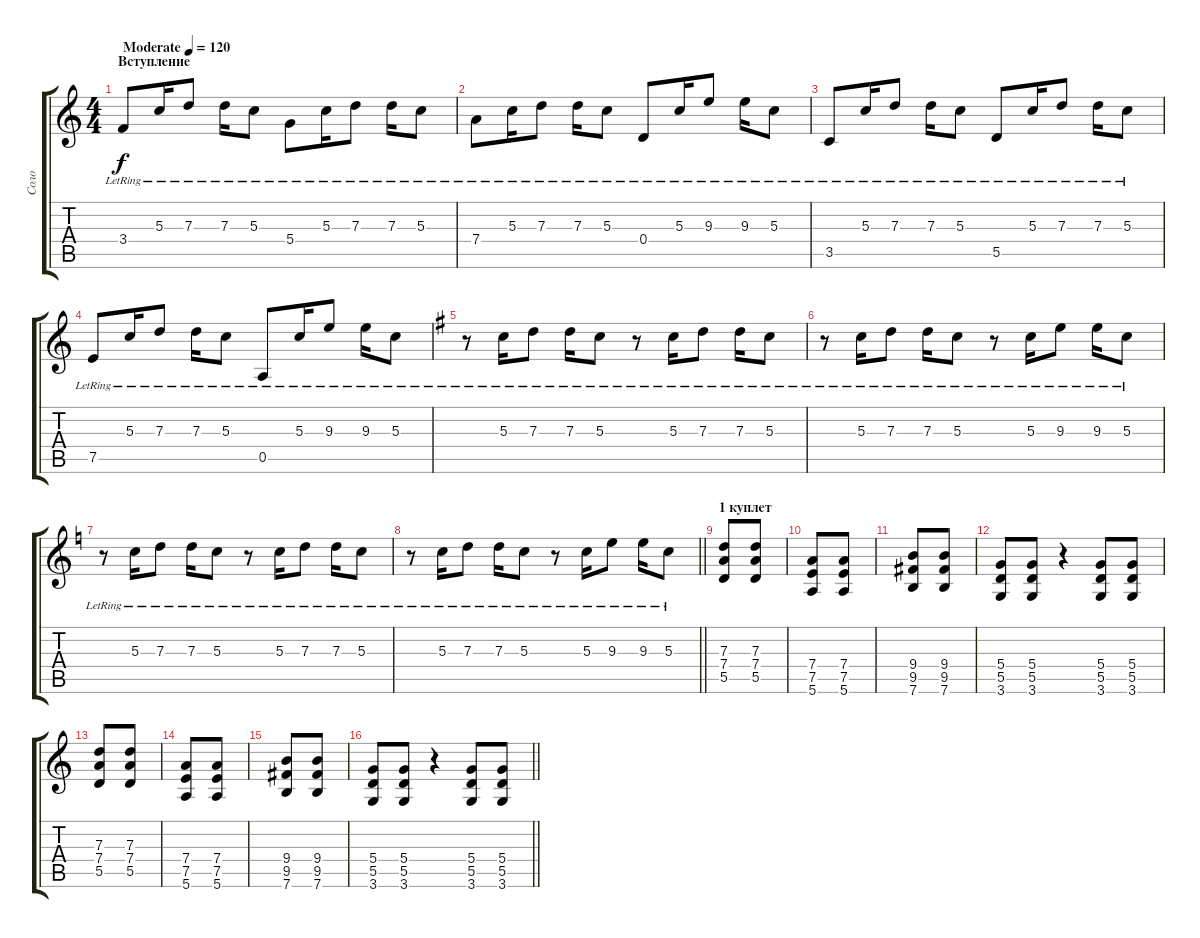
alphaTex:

\track ("Соло" "Соло") {instrument overdrivenguitar}
\staff {score tabs}
\tuning (E4 B3 G3 D3 A2 E2) {hide}
\ts (4 4)
\section ("" "Вступление")
\tempo (120 "Moderate")
\clef g2
\ks c
3.4{lr}.8{dy f instrument overdrivenguitar} 5.3{lr}.16 7.3{lr}.8 7.3{lr}.16 5.3{lr}.8 5.4{lr}.8 5.3{lr}.16 7.3{lr}.8 7.3{lr}.16 5.3{lr}.8 |
7.4{lr}.8 5.3{lr}.16 7.3{lr}.8 7.3{lr}.16 5.3{lr}.8 0.4{lr}.8 5.3{lr}.16 9.3{lr}.8 9.3{lr}.16 5.3{lr}.8 |
3.5{lr}.8 5.3{lr}.16 7.3{lr}.8 7.3{lr}.16 5.3{lr}.8 5.5{lr}.8 5.3{lr}.16 7.3{lr}.8 7.3{lr}.16 5.3{lr}.8 |
7.5{lr}.8 5.3{lr}.16 7.3{lr}.8 7.3{lr}.16 5.3{lr}.8 0.5{lr}.8 5.3{lr}.16 9.3{lr}.8 9.3{lr}.16 5.3{lr}.8 |
\ks g
r.8 5.3{lr}.16 7.3{lr}.8 7.3{lr}.16 5.3{lr}.8 r.8 5.3{lr}.16 7.3{lr}.8 7.3{lr}.16 5.3{lr}.8 |
r.8 5.3{lr}.16 7.3{lr}.8 7.3{lr}.16 5.3{lr}.8 r.8 5.3{lr}.16 9.3{lr}.8 9.3{lr}.16 5.3{lr}.8 |
\ks c
r.8 5.3{lr}.16 7.3{lr}.8 7.3{lr}.16 5.3{lr}.8 r.8 5.3{lr}.16 7.3{lr}.8 7.3{lr}.16 5.3{lr}.8 |
\barLineRight lightlight
r.8 5.3{lr}.16 7.3{lr}.8 7.3{lr}.16 5.3{lr}.8 r.8 5.3{lr}.16 9.3{lr}.8 9.3{lr}.16 5.3{lr}.8 |
\section ("" "1 куплет")
(7.3 7.4 5.5).8{volume 10} (7.3 7.4 5.5).8 |
(7.4 7.5 5.6).8 (7.4 7.5 5.6).8 |
(9.4 9.5 7.6).8 (9.4 9.5 7.6).8 |
(5.4 5.5 3.6).8 (5.4 5.5 3.6).8 r.4 (5.4 5.5 3.6).8 (5.4 5.5 3.6).8 |
(7.3 7.4 5.5).8{volume 10} (7.3 7.4 5.5).8 |
(7.4 7.5 5.6).8 (7.4 7.5 5.6).8 |
(9.4 9.5 7.6).8 (9.4 9.5 7.6).8 |
\barLineRight lightlight
(5.4 5.5 3.6).8 (5.4 5.5 3.6).8 r.4 (5.4 5.5 3.6).8 (5.4 5.5 3.6).8
